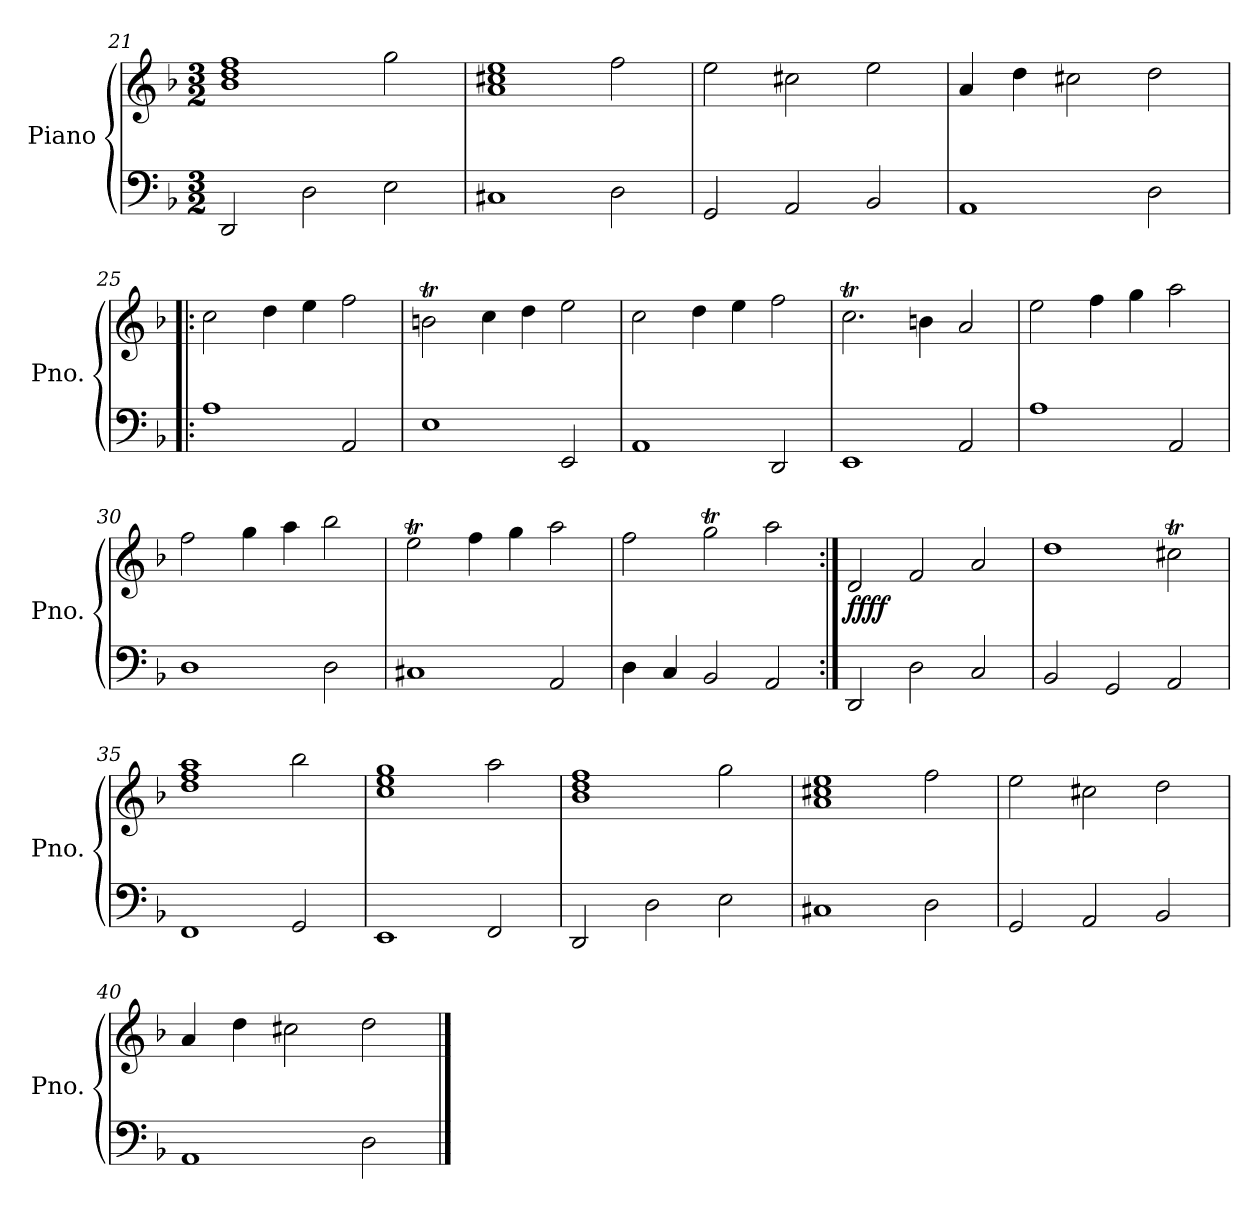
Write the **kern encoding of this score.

**kern	**kern	**dynam
*part1	*part1	*part1
*staff2	*staff1	*staff1/2
*I"Piano	*	*
*I'Pno.	*	*
!!LO:PB:g=z
*clefF4	*clefG2	*
*k[b-]	*k[b-]	*
*M3/2	*M3/2	*
=21	=21	=21
2DD/	1b- 1dd 1ff	.
2D\	.	.
2E\	2gg\	.
=22	=22	=22
1C#X	1a 1cc#X 1ee	.
2D\	2ff\	.
=23	=23	=23
2GG/	2ee\	.
2AA/	2cc#X\	.
2BB-/	2ee\	.
=24	=24	=24
1AA	4a/	.
.	4dd\	.
.	2cc#X\	.
2D\	2dd\	.
!!LO:LB:g=z
=25!|:	=25!|:	=25!|:
1A	2cc\	.
.	4dd\	.
.	4ee\	.
2AA/	2ff\	.
=26	=26	=26
1E	2bnt\	.
.	4cc\	.
.	4dd\	.
2EE/	2ee\	.
=27	=27	=27
1AA	2cc\	.
.	4dd\	.
.	4ee\	.
2DD/	2ff\	.
=28	=28	=28
1EE	2.ccT\	.
.	4bn\	.
2AA/	2a/	.
!!LO:LB:g=z
=29	=29	=29
1A	2ee\	.
.	4ff\	.
.	4gg\	.
2AA/	2aa\	.
=30	=30	=30
1D	2ff\	.
.	4gg\	.
.	4aa\	.
2D\	2bb-\	.
=31	=31	=31
1C#X	2eet\	.
.	4ff\	.
.	4gg\	.
2AA/	2aa\	.
=32	=32	=32
4D\	2ff\	.
4C/	.	.
2BB-/	2ggT\	.
2AA/	2aa\	.
!!LO:LB:g=z
=33:|!	=33:|!	=33:|!
!	!	!LO:DY:b
!	!	!LO:DY:n=1:b
!	!	!LO:DY:n=2:b
!	!	!LO:DY:n=3:b
2DD/	2d/	f f f f
2D\	2f/	.
2C/	2a/	.
=34	=34	=34
2BB-/	1dd	.
2GG/	.	.
2AA/	2cc#Xt\	.
=35	=35	=35
1FF	1dd 1ff 1aa	.
2GG/	2bb-\	.
=36	=36	=36
1EE	1cc 1ee 1gg	.
2FF/	2aa\	.
!!LO:LB:g=z
=37	=37	=37
2DD/	1b- 1dd 1ff	.
2D\	.	.
2E\	2gg\	.
=38	=38	=38
1C#X	1a 1cc#X 1ee	.
2D\	2ff\	.
=39	=39	=39
2GG/	2ee\	.
2AA/	2cc#X\	.
2BB-/	2dd\	.
=40	=40	=40
1AA	4a/	.
.	4dd\	.
.	2cc#X\	.
2D\	2dd\	.
==	==	==
*-	*-	*-
